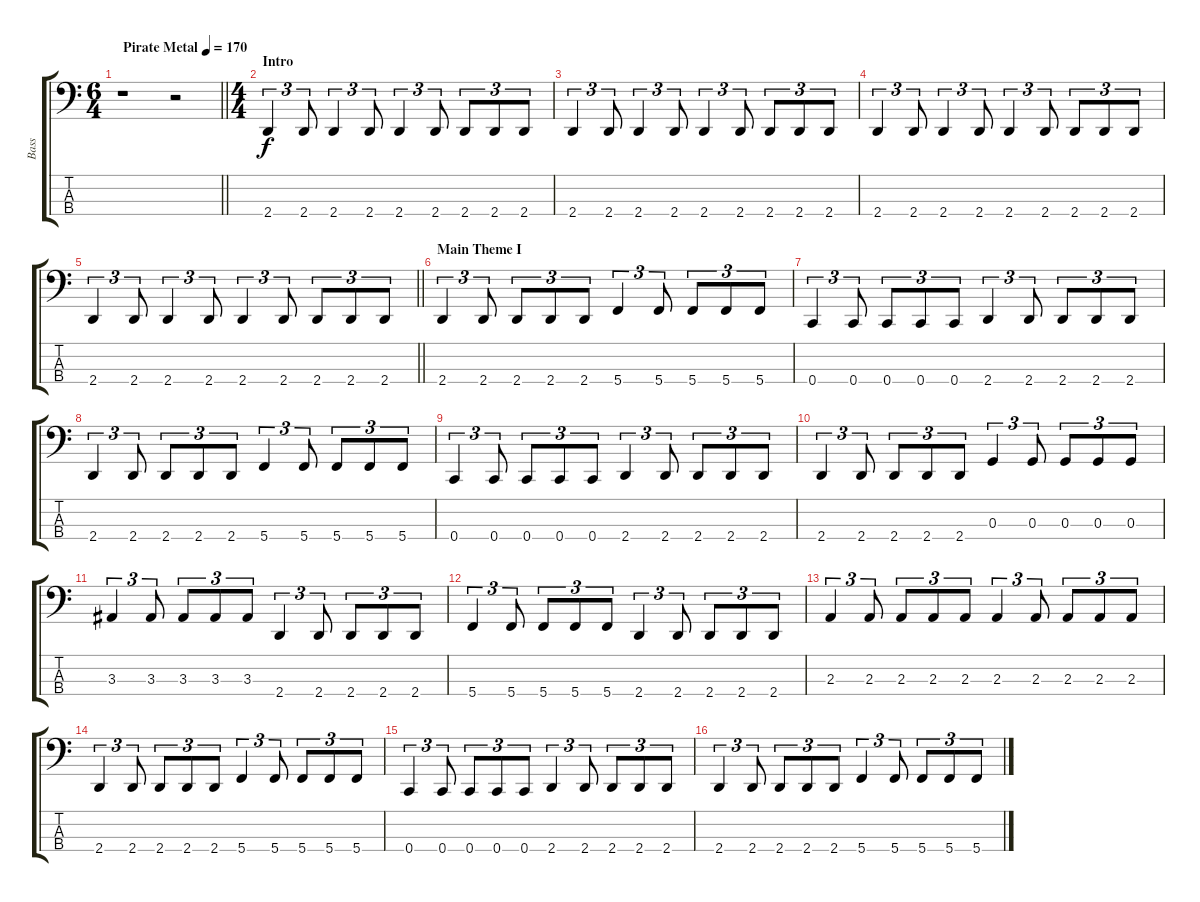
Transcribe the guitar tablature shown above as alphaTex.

\track ("Bass" "Bass") {instrument electricbasspick}
\staff {score tabs}
\tuning (F2 C2 G1 C1) {hide}
\ts (6 4)
\tempo (170 "Pirate Metal")
\clef f4
\barLineRight lightlight
\ks c
r.1{dy f instrument electricbasspick} r.2 |
\ts (4 4)
\section ("" "Intro")
2.4.4{tu (3 2) volume 16 balance 8 instrument electricbasspick} 2.4.8{tu (3 2)} 2.4.4{tu (3 2)} 2.4.8{tu (3 2)} 2.4.4{tu (3 2)} 2.4.8{tu (3 2)} 2.4.8{tu (3 2)} 2.4.8{tu (3 2)} 2.4.8{tu (3 2)} |
2.4.4{tu (3 2)} 2.4.8{tu (3 2)} 2.4.4{tu (3 2)} 2.4.8{tu (3 2)} 2.4.4{tu (3 2)} 2.4.8{tu (3 2)} 2.4.8{tu (3 2)} 2.4.8{tu (3 2)} 2.4.8{tu (3 2)} |
2.4.4{tu (3 2)} 2.4.8{tu (3 2)} 2.4.4{tu (3 2)} 2.4.8{tu (3 2)} 2.4.4{tu (3 2)} 2.4.8{tu (3 2)} 2.4.8{tu (3 2)} 2.4.8{tu (3 2)} 2.4.8{tu (3 2)} |
\barLineRight lightlight
2.4.4{tu (3 2)} 2.4.8{tu (3 2)} 2.4.4{tu (3 2)} 2.4.8{tu (3 2)} 2.4.4{tu (3 2)} 2.4.8{tu (3 2)} 2.4.8{tu (3 2)} 2.4.8{tu (3 2)} 2.4.8{tu (3 2)} |
\section ("" "Main Theme I")
2.4.4{tu (3 2)} 2.4.8{tu (3 2)} 2.4.8{tu (3 2)} 2.4.8{tu (3 2)} 2.4.8{tu (3 2)} 5.4.4{tu (3 2)} 5.4.8{tu (3 2)} 5.4.8{tu (3 2)} 5.4.8{tu (3 2)} 5.4.8{tu (3 2)} |
0.4.4{tu (3 2)} 0.4.8{tu (3 2)} 0.4.8{tu (3 2)} 0.4.8{tu (3 2)} 0.4.8{tu (3 2)} 2.4.4{tu (3 2)} 2.4.8{tu (3 2)} 2.4.8{tu (3 2)} 2.4.8{tu (3 2)} 2.4.8{tu (3 2)} |
2.4.4{tu (3 2)} 2.4.8{tu (3 2)} 2.4.8{tu (3 2)} 2.4.8{tu (3 2)} 2.4.8{tu (3 2)} 5.4.4{tu (3 2)} 5.4.8{tu (3 2)} 5.4.8{tu (3 2)} 5.4.8{tu (3 2)} 5.4.8{tu (3 2)} |
0.4.4{tu (3 2)} 0.4.8{tu (3 2)} 0.4.8{tu (3 2)} 0.4.8{tu (3 2)} 0.4.8{tu (3 2)} 2.4.4{tu (3 2)} 2.4.8{tu (3 2)} 2.4.8{tu (3 2)} 2.4.8{tu (3 2)} 2.4.8{tu (3 2)} |
2.4.4{tu (3 2)} 2.4.8{tu (3 2)} 2.4.8{tu (3 2)} 2.4.8{tu (3 2)} 2.4.8{tu (3 2)} 0.3.4{tu (3 2)} 0.3.8{tu (3 2)} 0.3.8{tu (3 2)} 0.3.8{tu (3 2)} 0.3.8{tu (3 2)} |
3.3.4{tu (3 2)} 3.3.8{tu (3 2)} 3.3.8{tu (3 2)} 3.3.8{tu (3 2)} 3.3.8{tu (3 2)} 2.4.4{tu (3 2)} 2.4.8{tu (3 2)} 2.4.8{tu (3 2)} 2.4.8{tu (3 2)} 2.4.8{tu (3 2)} |
5.4.4{tu (3 2)} 5.4.8{tu (3 2)} 5.4.8{tu (3 2)} 5.4.8{tu (3 2)} 5.4.8{tu (3 2)} 2.4.4{tu (3 2)} 2.4.8{tu (3 2)} 2.4.8{tu (3 2)} 2.4.8{tu (3 2)} 2.4.8{tu (3 2)} |
2.3.4{tu (3 2)} 2.3.8{tu (3 2)} 2.3.8{tu (3 2)} 2.3.8{tu (3 2)} 2.3.8{tu (3 2)} 2.3.4{tu (3 2)} 2.3.8{tu (3 2)} 2.3.8{tu (3 2)} 2.3.8{tu (3 2)} 2.3.8{tu (3 2)} |
2.4.4{tu (3 2)} 2.4.8{tu (3 2)} 2.4.8{tu (3 2)} 2.4.8{tu (3 2)} 2.4.8{tu (3 2)} 5.4.4{tu (3 2)} 5.4.8{tu (3 2)} 5.4.8{tu (3 2)} 5.4.8{tu (3 2)} 5.4.8{tu (3 2)} |
0.4.4{tu (3 2)} 0.4.8{tu (3 2)} 0.4.8{tu (3 2)} 0.4.8{tu (3 2)} 0.4.8{tu (3 2)} 2.4.4{tu (3 2)} 2.4.8{tu (3 2)} 2.4.8{tu (3 2)} 2.4.8{tu (3 2)} 2.4.8{tu (3 2)} |
2.4.4{tu (3 2)} 2.4.8{tu (3 2)} 2.4.8{tu (3 2)} 2.4.8{tu (3 2)} 2.4.8{tu (3 2)} 5.4.4{tu (3 2)} 5.4.8{tu (3 2)} 5.4.8{tu (3 2)} 5.4.8{tu (3 2)} 5.4.8{tu (3 2)}
